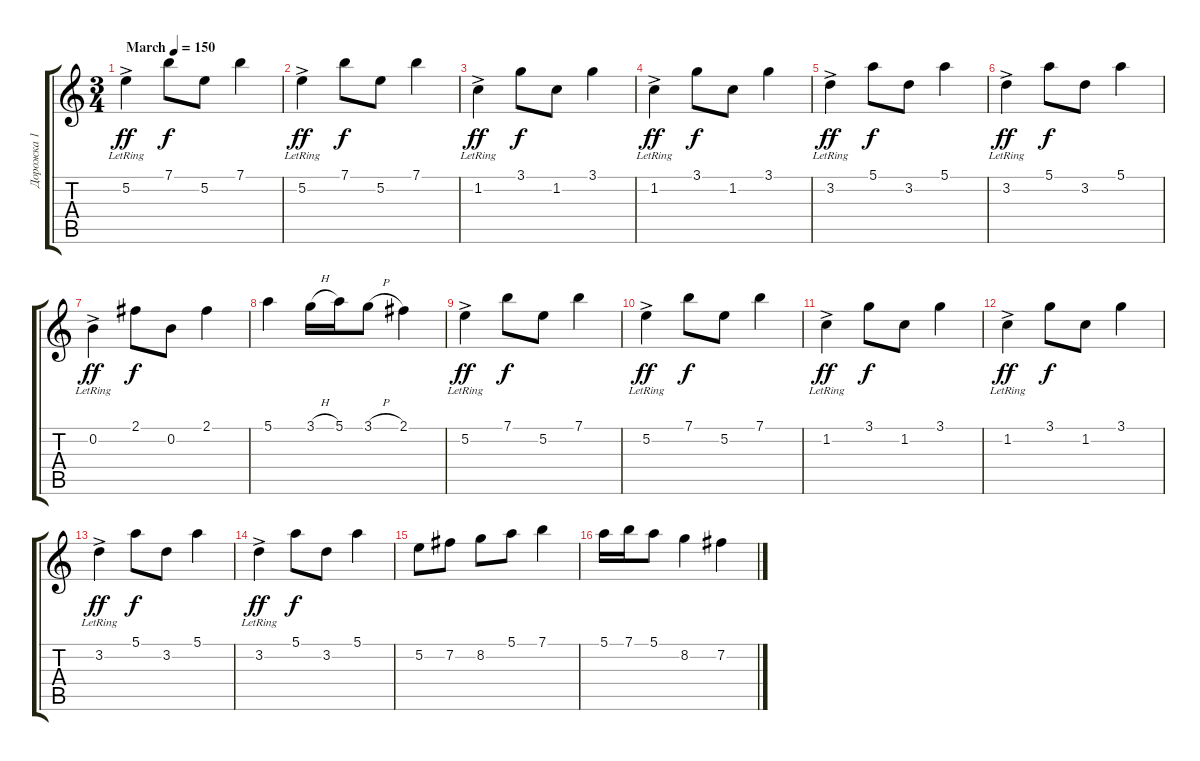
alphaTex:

\track ("Дорожка 1" "Дорожка 1") {instrument acousticguitarsteel}
\staff {score tabs}
\tuning (E4 B3 G3 D3 A2 E2) {hide}
\ts (3 4)
\tempo (150 "March")
\clef g2
\ks c
5.2{ac lr}.4{dy ff instrument acousticguitarsteel} 7.1.8{dy f} 5.2.8 7.1.4 |
5.2{ac lr}.4{dy ff} 7.1.8{dy f} 5.2.8 7.1.4 |
1.2{ac lr}.4{dy ff} 3.1.8{dy f} 1.2.8 3.1.4 |
1.2{ac lr}.4{dy ff} 3.1.8{dy f} 1.2.8 3.1.4 |
3.2{ac lr}.4{dy ff} 5.1.8{dy f} 3.2.8 5.1.4 |
3.2{ac lr}.4{dy ff} 5.1.8{dy f} 3.2.8 5.1.4 |
0.2{ac lr}.4{dy ff} 2.1.8{dy f} 0.2.8 2.1.4 |
5.1.4 3.1{h}.16 5.1.16 3.1{h}.8 2.1.4 |
5.2{ac lr}.4{dy ff} 7.1.8{dy f} 5.2.8 7.1.4 |
5.2{ac lr}.4{dy ff} 7.1.8{dy f} 5.2.8 7.1.4 |
1.2{ac lr}.4{dy ff} 3.1.8{dy f} 1.2.8 3.1.4 |
1.2{ac lr}.4{dy ff} 3.1.8{dy f} 1.2.8 3.1.4 |
3.2{ac lr}.4{dy ff} 5.1.8{dy f} 3.2.8 5.1.4 |
3.2{ac lr}.4{dy ff} 5.1.8{dy f} 3.2.8 5.1.4 |
5.2.8 7.2.8 8.2.8 5.1.8 7.1.4 |
5.1.16 7.1.16 5.1.8 8.2.4 7.2.4
